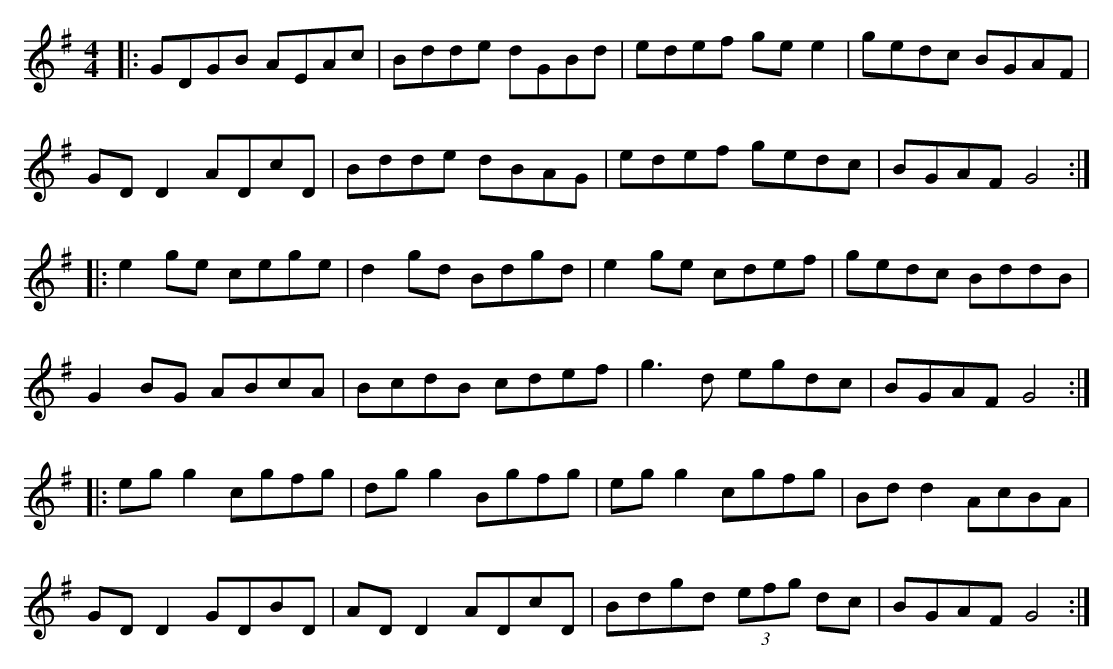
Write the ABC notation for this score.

X:1
M:4/4
K:G
|:GDGB AEAc|Bdde dGBd|edef ge e2|gedc BGAF|
GD D2 ADcD|Bdde dBAG|edef gedc|BGAF G4:|
|:e2ge cege|d2gd Bdgd|e2ge cdef|gedc BddB|
G2 BG ABcA|BcdB cdef|g3d egdc|BGAF G4:|
|:eg g2 cgfg|dg g2 Bgfg|eg g2 cgfg|Bd d2 AcBA|
GD D2 GDBD|AD D2 ADcD|Bdgd (3efg dc|BGAF G4:|
